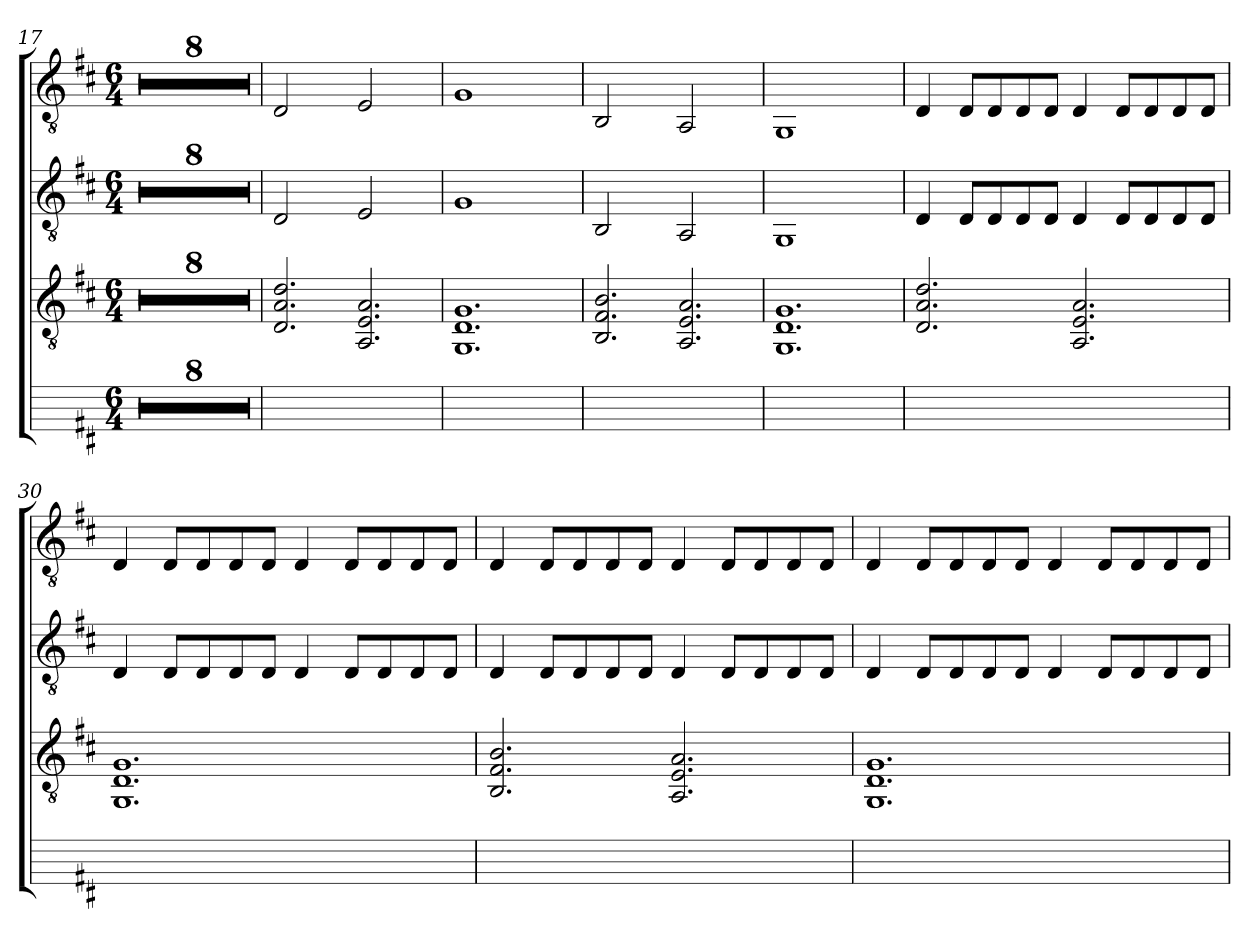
**kern	**kern	**kern	**kern
*part4	*part3	*part2	*part1
*staff4	*staff3	*staff2	*staff1
!!LO:LB:g=z
*	*clefGv2	*clefGv2	*clefGv2
*k[f#c#]	*k[f#c#]	*k[f#c#]	*k[f#c#]
*M6/4	*M6/4	*M6/4	*M6/4
=17	=17	=17	=17
1.r	1.r	1.r	1.r
=18	=18	=18	=18
1.r	1.r	1.r	1.r
=19	=19	=19	=19
1.r	1.r	1.r	1.r
=20	=20	=20	=20
1.r	1.r	1.r	1.r
=21	=21	=21	=21
1.r	1.r	1.r	1.r
=22	=22	=22	=22
1.r	1.r	1.r	1.r
=23	=23	=23	=23
1.r	1.r	1.r	1.r
=24	=24	=24	=24
1.r	1.r	1.r	1.r
!!LO:LB:g=z
=25	=25	=25	=25
!	!	!LO:N:vis=2	!LO:N:vis=2
1.ryy	2.D/ 2.A/ 2.d/	2.D	2.D
!	!	!LO:N:vis=2	!LO:N:vis=2
.	2.AA/ 2.E/ 2.A/	2.E	2.E
=26	=26	=26	=26
!	!	!LO:N:vis=1	!LO:N:vis=1
1.ryy	1.GG 1.D 1.G	1.G	1.G
=27	=27	=27	=27
!	!	!LO:N:vis=2	!LO:N:vis=2
1.ryy	2.BB/ 2.F#/ 2.B/	2.BB	2.BB
!	!	!LO:N:vis=2	!LO:N:vis=2
.	2.AA/ 2.E/ 2.A/	2.AA	2.AA
=28	=28	=28	=28
!	!	!LO:N:vis=1	!LO:N:vis=1
1.ryy	1.GG 1.D 1.G	1.GG	1.GG
=29	=29	=29	=29
1.ryy	2.D/ 2.A/ 2.d/	4D	4D
.	.	8D/L	8D/L
.	.	8D/	8D/
.	.	8D/	8D/
.	.	8D/J	8D/J
.	2.AA/ 2.E/ 2.A/	4D	4D
.	.	8D/L	8D/L
.	.	8D/	8D/
.	.	8D/	8D/
.	.	8D/J	8D/J
=30	=30	=30	=30
1.ryy	1.GG 1.D 1.G	4D	4D
.	.	8D/L	8D/L
.	.	8D/	8D/
.	.	8D/	8D/
.	.	8D/J	8D/J
.	.	4D	4D
.	.	8D/L	8D/L
.	.	8D/	8D/
.	.	8D/	8D/
.	.	8D/J	8D/J
=31	=31	=31	=31
1.ryy	2.BB/ 2.F#/ 2.B/	4D	4D
.	.	8D/L	8D/L
.	.	8D/	8D/
.	.	8D/	8D/
.	.	8D/J	8D/J
.	2.AA/ 2.E/ 2.A/	4D	4D
.	.	8D/L	8D/L
.	.	8D/	8D/
.	.	8D/	8D/
.	.	8D/J	8D/J
=32	=32	=32	=32
1.ryy	1.GG 1.D 1.G	4D	4D
.	.	8D/L	8D/L
.	.	8D/	8D/
.	.	8D/	8D/
.	.	8D/J	8D/J
.	.	4D	4D
.	.	8D/L	8D/L
.	.	8D/	8D/
.	.	8D/	8D/
.	.	8D/J	8D/J
=	=	=	=
*-	*-	*-	*-
